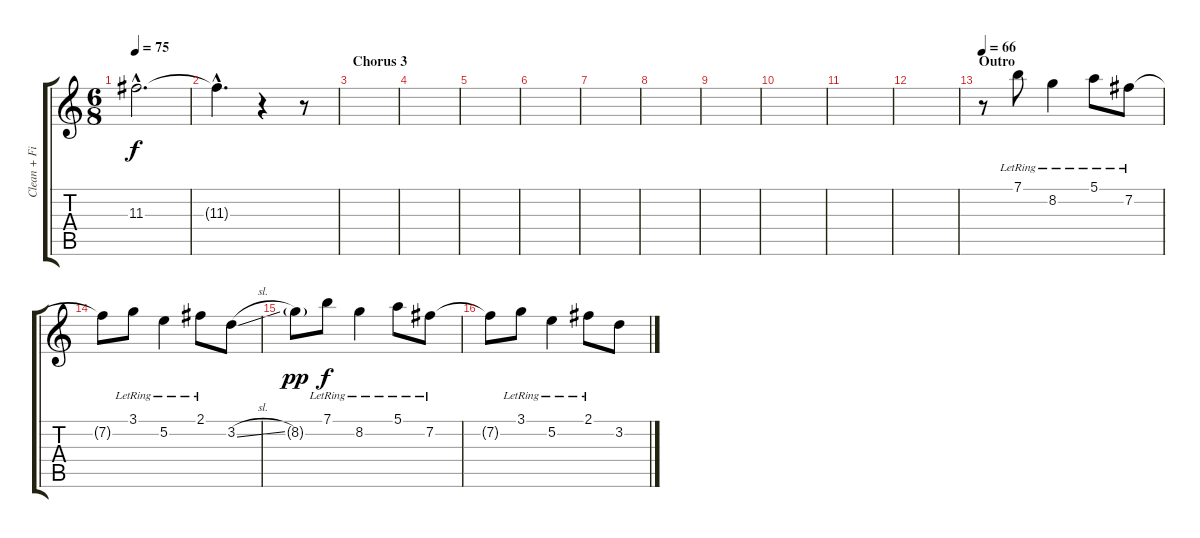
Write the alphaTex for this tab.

\track ("Clean + Fills" "Clean + Fi") {instrument electricguitarjazz}
\staff {score tabs}
\tuning (E4 B3 G3 D3 A2 E2) {hide}
\ts (6 8)
\tempo 75
\clef g2
\ks c
11.3{hac}.2{d dy f instrument distortionguitar} |
11.3{hac t}.4{d} r.4 r.8 |
\section ("" "Chorus 3")
|
|
|
|
|
|
|
|
|
|
\section ("" "Outro")
\tempo 66
r.8{volume 13} 7.1{lr}.8 8.2{lr}.4 5.1{lr}.8 7.2{lr}.8 |
7.2{t}.8 3.1{lr}.8 5.2{lr}.4 2.1{lr}.8 3.2{sl}.8 |
8.2{g}.8{dy pp} 7.1{lr}.8{dy f} 8.2{lr}.4 5.1{lr}.8 7.2{lr}.8 |
7.2{t}.8 3.1{lr}.8 5.2{lr}.4 2.1{lr}.8 3.2{sl}.8
